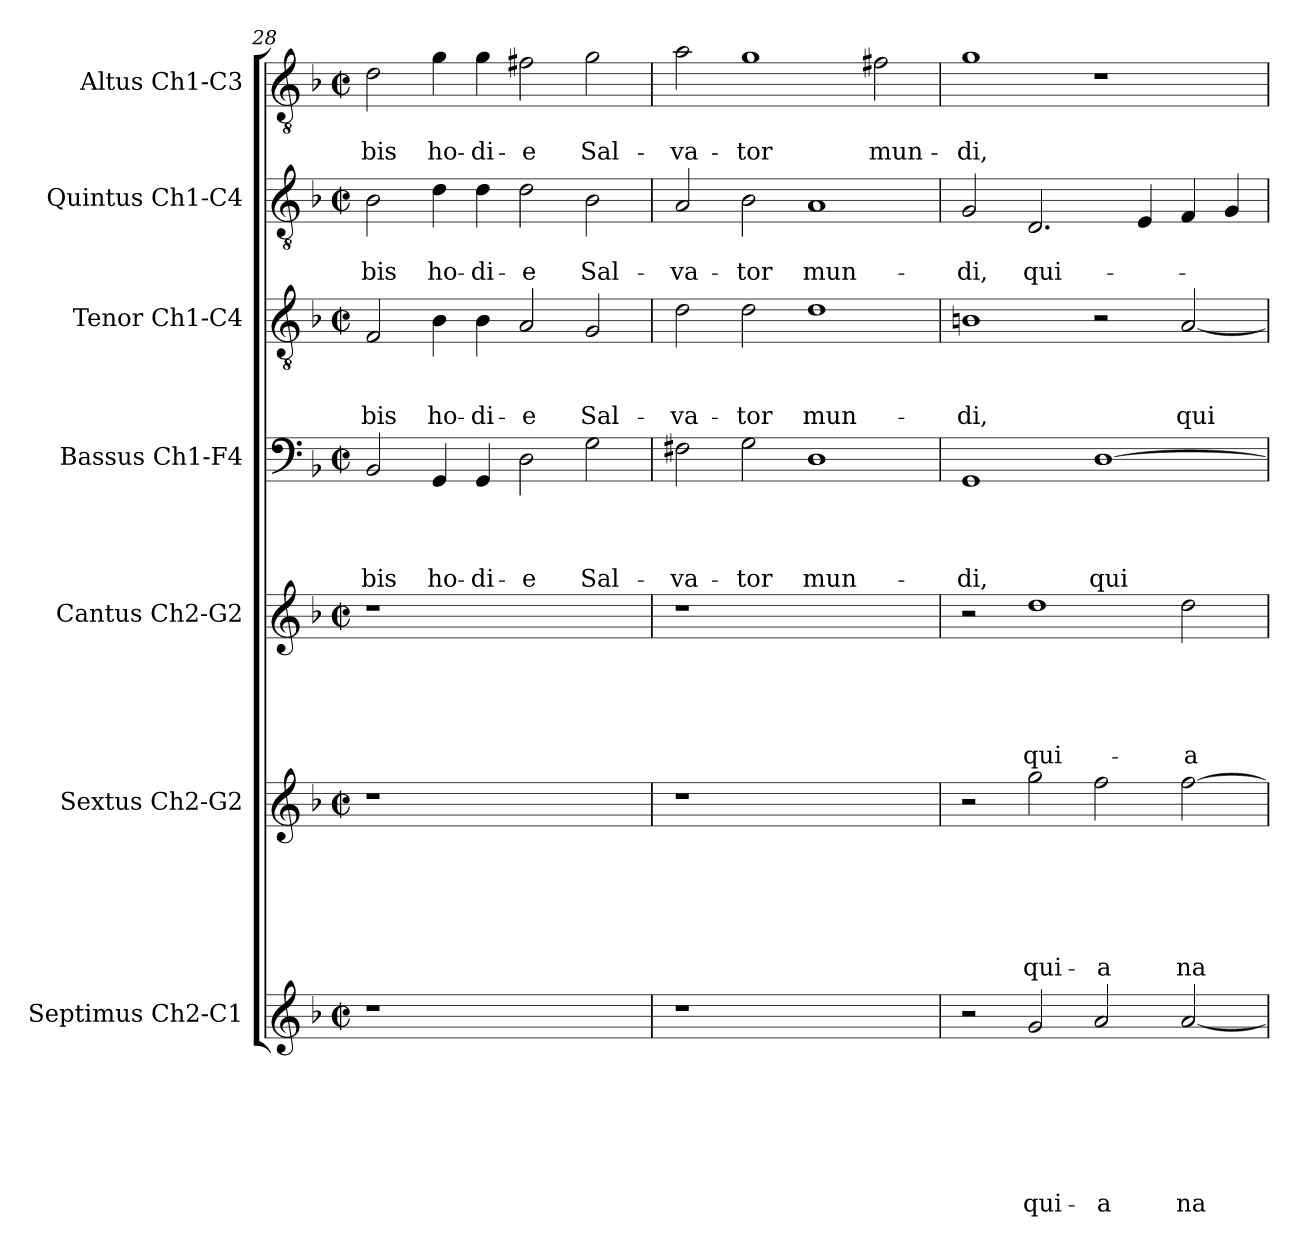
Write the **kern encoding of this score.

**kern	**text	**text	**text	**text	**text	**text	**text	**kern	**text	**text	**text	**text	**text	**text	**kern	**text	**text	**text	**text	**text	**kern	**text	**text	**text	**text	**kern	**text	**text	**text	**kern	**text	**text	**kern	**text	**text
*part7	*part7	*part7	*part7	*part7	*part7	*part7	*part7	*part6	*part6	*part6	*part6	*part6	*part6	*part6	*part5	*part5	*part5	*part5	*part5	*part5	*part4	*part4	*part4	*part4	*part4	*part3	*part3	*part3	*part3	*part2	*part2	*part2	*part1	*part1	*part1
*staff7	*staff7	*staff7	*staff7	*staff7	*staff7	*staff7	*staff7	*staff6	*staff6	*staff6	*staff6	*staff6	*staff6	*staff6	*staff5	*staff5	*staff5	*staff5	*staff5	*staff5	*staff4	*staff4	*staff4	*staff4	*staff4	*staff3	*staff3	*staff3	*staff3	*staff2	*staff2	*staff2	*staff1	*staff1	*staff1
*I"Septimus Ch2-C1	*	*	*	*	*	*	*	*I"Sextus Ch2-G2	*	*	*	*	*	*	*I"Cantus Ch2-G2	*	*	*	*	*	*I"Bassus Ch1-F4	*	*	*	*	*I"Tenor Ch1-C4	*	*	*	*I"Quintus Ch1-C4	*	*	*I"Altus Ch1-C3	*	*
*	*	*	*	*	*	*	*	*	*	*	*	*	*	*	*I'C	*	*	*	*	*	*I'B	*	*	*	*	*I'T	*	*	*	*	*	*	*I'A	*	*
*clefG2	*	*	*	*	*	*	*	*clefG2	*	*	*	*	*	*	*clefG2	*	*	*	*	*	*clefF4	*	*	*	*	*clefGv2	*	*	*	*clefGv2	*	*	*clefGv2	*	*
*k[b-]	*	*	*	*	*	*	*	*k[b-]	*	*	*	*	*	*	*k[b-]	*	*	*	*	*	*k[b-]	*	*	*	*	*k[b-]	*	*	*	*k[b-]	*	*	*k[b-]	*	*
*F:	*	*	*	*	*	*	*	*F:	*	*	*	*	*	*	*F:	*	*	*	*	*	*F:	*	*	*	*	*F:	*	*	*	*F:	*	*	*F:	*	*
*M2/2	*	*	*	*	*	*	*	*M2/2	*	*	*	*	*	*	*M2/2	*	*	*	*	*	*M2/2	*	*	*	*	*M2/2	*	*	*	*M2/2	*	*	*M2/2	*	*
*met(c|)	*	*	*	*	*	*	*	*met(c|)	*	*	*	*	*	*	*met(c|)	*	*	*	*	*	*met(c|)	*	*	*	*	*met(c|)	*	*	*	*met(c|)	*	*	*met(c|)	*	*
=28	=28	=28	=28	=28	=28	=28	=28	=28	=28	=28	=28	=28	=28	=28	=28	=28	=28	=28	=28	=28	=28	=28	=28	=28	=28	=28	=28	=28	=28	=28	=28	=28	=28	=28	=28
!	!	!	!	!	!	!	!	!	!	!	!	!	!	!	!	!	!	!	!	!	!	!	!	!	!LO:LY:b	!	!	!	!LO:LY:b	!	!	!LO:LY:b	!	!	!LO:LY:b
1r	.	.	.	.	.	.	.	1r	.	.	.	.	.	.	1r	.	.	.	.	.	2BB-/	.	.	.	-bis	2F/	.	.	-bis	2B-\	.	-bis	2d\	.	-bis
!	!	!	!	!	!	!	!	!	!	!	!	!	!	!	!	!	!	!	!	!	!	!	!	!	!LO:LY:b	!	!	!	!LO:LY:b	!	!	!LO:LY:b	!	!	!LO:LY:b
.	.	.	.	.	.	.	.	.	.	.	.	.	.	.	.	.	.	.	.	.	4GG/	.	.	.	ho-	4B-\	.	.	ho-	4d\	.	ho-	4g\	.	ho-
!	!	!	!	!	!	!	!	!	!	!	!	!	!	!	!	!	!	!	!	!	!	!	!	!	!LO:LY:b	!	!	!	!LO:LY:b	!	!	!LO:LY:b	!	!	!LO:LY:b
.	.	.	.	.	.	.	.	.	.	.	.	.	.	.	.	.	.	.	.	.	4GG/	.	.	.	-di-	4B-\	.	.	-di-	4d\	.	-di-	4g\	.	-di-
!	!	!	!	!	!	!	!	!	!	!	!	!	!	!	!	!	!	!	!	!	!	!	!	!	!LO:LY:b	!	!	!	!LO:LY:b	!	!	!LO:LY:b	!	!	!LO:LY:b
1ryy	.	.	.	.	.	.	.	1ryy	.	.	.	.	.	.	1ryy	.	.	.	.	.	2D\	.	.	.	-e	2A/	.	.	-e	2d\	.	-e	2f#X\	.	-e
!	!	!	!	!	!	!	!	!	!	!	!	!	!	!	!	!	!	!	!	!	!	!	!	!	!LO:LY:b	!	!	!	!LO:LY:b	!	!	!LO:LY:b	!	!	!LO:LY:b
.	.	.	.	.	.	.	.	.	.	.	.	.	.	.	.	.	.	.	.	.	2G\	.	.	.	Sal-	2G/	.	.	Sal-	2B-\	.	Sal-	2g\	.	Sal-
=29	=29	=29	=29	=29	=29	=29	=29	=29	=29	=29	=29	=29	=29	=29	=29	=29	=29	=29	=29	=29	=29	=29	=29	=29	=29	=29	=29	=29	=29	=29	=29	=29	=29	=29	=29
!	!	!	!	!	!	!	!	!	!	!	!	!	!	!	!	!	!	!	!	!	!	!	!	!	!LO:LY:b	!	!	!	!LO:LY:b	!	!	!LO:LY:b	!	!	!LO:LY:b
1r	.	.	.	.	.	.	.	1r	.	.	.	.	.	.	1r	.	.	.	.	.	2F#X\	.	.	.	-va-	2d\	.	.	-va-	2A/	.	-va-	2a\	.	-va-
!	!	!	!	!	!	!	!	!	!	!	!	!	!	!	!	!	!	!	!	!	!	!	!	!	!LO:LY:b	!	!	!	!LO:LY:b	!	!	!LO:LY:b	!	!	!LO:LY:b
.	.	.	.	.	.	.	.	.	.	.	.	.	.	.	.	.	.	.	.	.	2G\	.	.	.	-tor	2d\	.	.	-tor	2B-\	.	-tor	1g	.	-tor
!	!	!	!	!	!	!	!	!	!	!	!	!	!	!	!	!	!	!	!	!	!	!	!	!	!LO:LY:b	!	!	!	!LO:LY:b	!	!	!LO:LY:b	!	!	!
1ryy	.	.	.	.	.	.	.	1ryy	.	.	.	.	.	.	1ryy	.	.	.	.	.	1D	.	.	.	mun-	1d	.	.	mun-	1A	.	mun-	.	.	.
!	!	!	!	!	!	!	!	!	!	!	!	!	!	!	!	!	!	!	!	!	!	!	!	!	!	!	!	!	!	!	!	!	!	!	!LO:LY:b
.	.	.	.	.	.	.	.	.	.	.	.	.	.	.	.	.	.	.	.	.	.	.	.	.	.	.	.	.	.	.	.	.	2f#X\	.	mun-
!!LO:PB:g=z
=30	=30	=30	=30	=30	=30	=30	=30	=30	=30	=30	=30	=30	=30	=30	=30	=30	=30	=30	=30	=30	=30	=30	=30	=30	=30	=30	=30	=30	=30	=30	=30	=30	=30	=30	=30
!	!	!	!	!	!	!	!	!	!	!	!	!	!	!	!	!	!	!	!	!	!	!	!	!	!LO:LY:b	!	!	!	!LO:LY:b	!	!	!LO:LY:b	!	!	!LO:LY:b
2r	.	.	.	.	.	.	.	2r	.	.	.	.	.	.	2r	.	.	.	.	.	1GG	.	.	.	-di,	1Bn	.	.	-di,	2G/	.	-di,	1g	.	-di,
!	!	!	!	!	!	!	!LO:LY:b	!	!	!	!	!	!	!LO:LY:b	!	!	!	!	!	!LO:LY:b	!	!	!	!	!	!	!	!	!	!	!	!LO:LY:b	!	!	!
2g/	.	.	.	.	.	.	qui-	2gg\	.	.	.	.	.	qui-	1dd	.	.	.	.	qui-	.	.	.	.	.	.	.	.	.	2.D/	.	qui-	.	.	.
!	!	!	!	!	!	!	!LO:LY:b	!	!	!	!	!	!	!LO:LY:b	!	!	!	!	!	!	!	!	!	!	!LO:LY:b	!	!	!	!	!	!	!	!	!	!
2a/	.	.	.	.	.	.	-a	2ff\	.	.	.	.	.	-a	.	.	.	.	.	.	[1D	.	.	.	qui-	2r	.	.	.	.	.	.	1r	.	.
.	.	.	.	.	.	.	.	.	.	.	.	.	.	.	.	.	.	.	.	.	.	.	.	.	.	.	.	.	.	4E/	.	.	.	.	.
!	!	!	!	!	!	!	!LO:LY:b	!	!	!	!	!	!	!LO:LY:b	!	!	!	!	!	!LO:LY:b	!	!	!	!	!	!	!	!	!LO:LY:b	!	!	!	!	!	!
[2a/	.	.	.	.	.	.	na-	[2ff\	.	.	.	.	.	na-	2dd\	.	.	.	.	-a	.	.	.	.	.	[2A/	.	.	qui-	4F/	.	.	.	.	.
.	.	.	.	.	.	.	.	.	.	.	.	.	.	.	.	.	.	.	.	.	.	.	.	.	.	.	.	.	.	4G/	.	.	.	.	.
=	=	=	=	=	=	=	=	=	=	=	=	=	=	=	=	=	=	=	=	=	=	=	=	=	=	=	=	=	=	=	=	=	=	=	=
*-	*-	*-	*-	*-	*-	*-	*-	*-	*-	*-	*-	*-	*-	*-	*-	*-	*-	*-	*-	*-	*-	*-	*-	*-	*-	*-	*-	*-	*-	*-	*-	*-	*-	*-	*-
